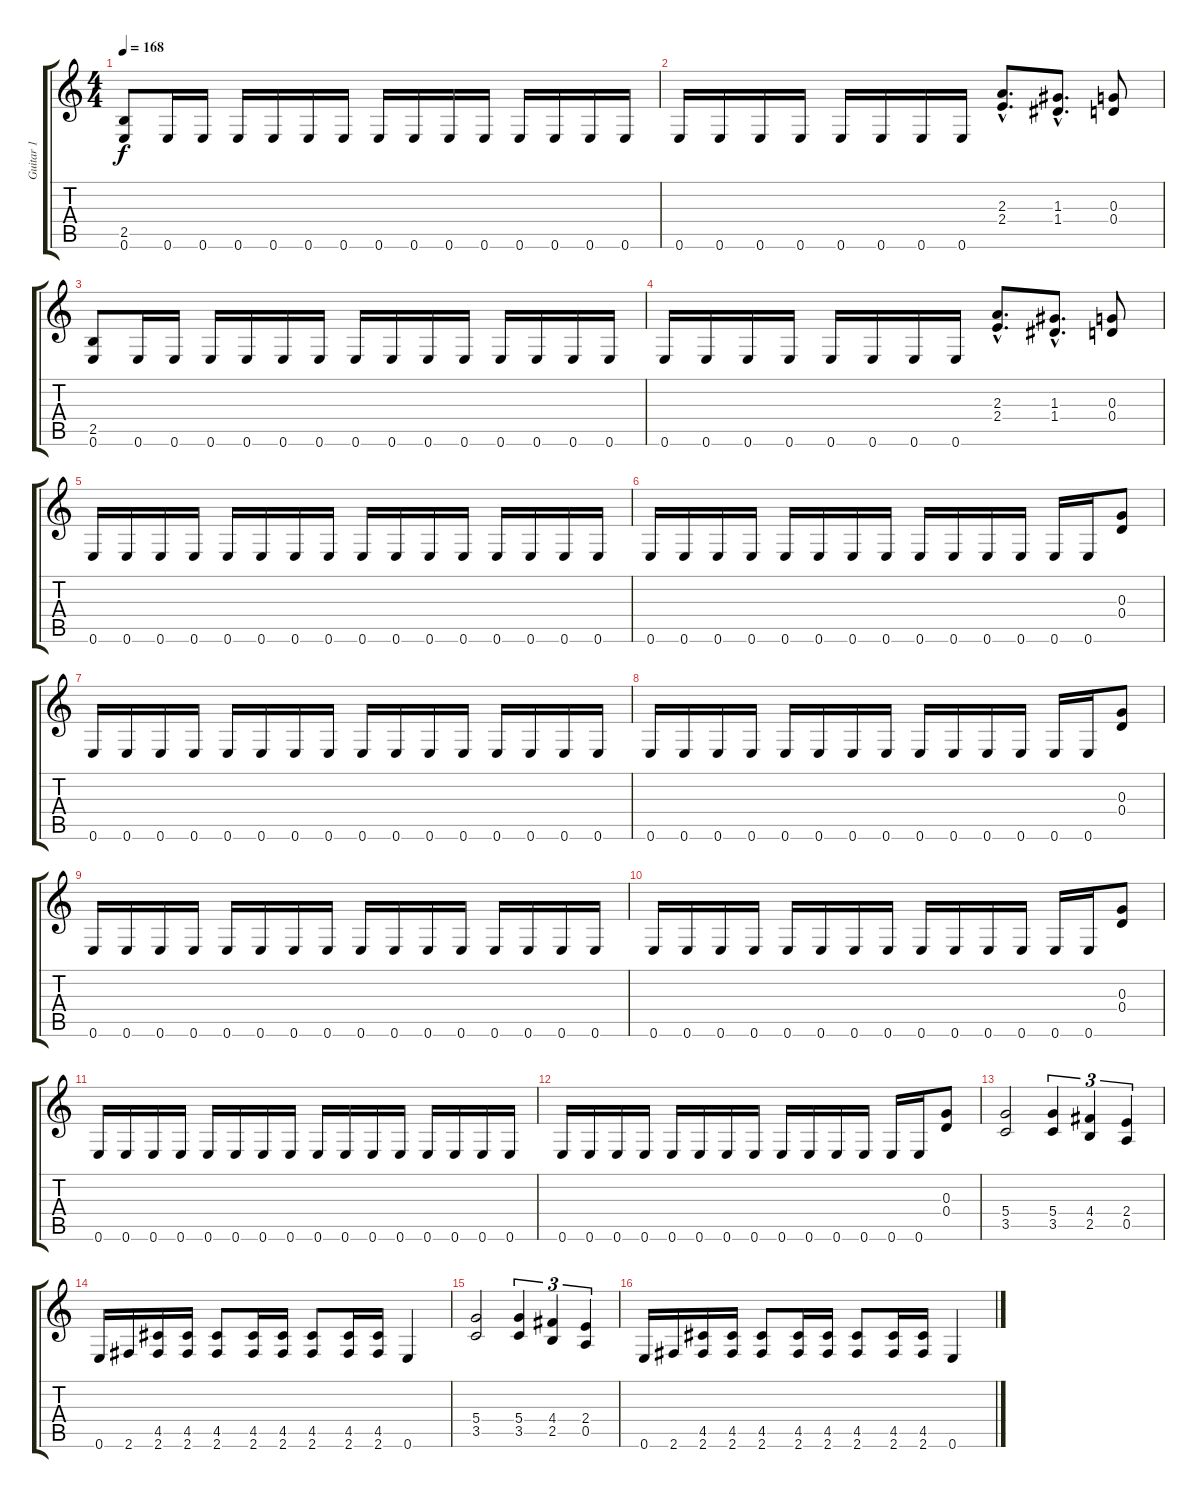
\track ("Guitar 1" "Guitar 1") {instrument overdrivenguitar}
\staff {score tabs}
\tuning (E4 B3 G3 D3 A2 E2) {hide}
\ts (4 4)
\tempo 168
\clef g2
\ks c
(2.5 0.6).8{dy f} 0.6.16 0.6.16 0.6.16 0.6.16 0.6.16 0.6.16 0.6.16 0.6.16 0.6.16 0.6.16 0.6.16 0.6.16 0.6.16 0.6.16 |
0.6.16 0.6.16 0.6.16 0.6.16 0.6.16 0.6.16 0.6.16 0.6.16 (2.3{hac} 2.4{hac}).8{d} (1.3{hac} 1.4{hac}).8{d} (0.3 0.4).8 |
(2.5 0.6).8 0.6.16 0.6.16 0.6.16 0.6.16 0.6.16 0.6.16 0.6.16 0.6.16 0.6.16 0.6.16 0.6.16 0.6.16 0.6.16 0.6.16 |
0.6.16 0.6.16 0.6.16 0.6.16 0.6.16 0.6.16 0.6.16 0.6.16 (2.3{hac} 2.4{hac}).8{d} (1.3{hac} 1.4{hac}).8{d} (0.3 0.4).8 |
0.6.16 0.6.16 0.6.16 0.6.16 0.6.16 0.6.16 0.6.16 0.6.16 0.6.16 0.6.16 0.6.16 0.6.16 0.6.16 0.6.16 0.6.16 0.6.16 |
0.6.16 0.6.16 0.6.16 0.6.16 0.6.16 0.6.16 0.6.16 0.6.16 0.6.16 0.6.16 0.6.16 0.6.16 0.6.16 0.6.16 (0.3 0.4).8 |
0.6.16 0.6.16 0.6.16 0.6.16 0.6.16 0.6.16 0.6.16 0.6.16 0.6.16 0.6.16 0.6.16 0.6.16 0.6.16 0.6.16 0.6.16 0.6.16 |
0.6.16 0.6.16 0.6.16 0.6.16 0.6.16 0.6.16 0.6.16 0.6.16 0.6.16 0.6.16 0.6.16 0.6.16 0.6.16 0.6.16 (0.3 0.4).8 |
0.6.16 0.6.16 0.6.16 0.6.16 0.6.16 0.6.16 0.6.16 0.6.16 0.6.16 0.6.16 0.6.16 0.6.16 0.6.16 0.6.16 0.6.16 0.6.16 |
0.6.16 0.6.16 0.6.16 0.6.16 0.6.16 0.6.16 0.6.16 0.6.16 0.6.16 0.6.16 0.6.16 0.6.16 0.6.16 0.6.16 (0.3 0.4).8 |
0.6.16 0.6.16 0.6.16 0.6.16 0.6.16 0.6.16 0.6.16 0.6.16 0.6.16 0.6.16 0.6.16 0.6.16 0.6.16 0.6.16 0.6.16 0.6.16 |
0.6.16 0.6.16 0.6.16 0.6.16 0.6.16 0.6.16 0.6.16 0.6.16 0.6.16 0.6.16 0.6.16 0.6.16 0.6.16 0.6.16 (0.3 0.4).8 |
(5.4 3.5).2 (5.4 3.5).4{tu (3 2)} (4.4 2.5).4{tu (3 2)} (2.4 0.5).4{tu (3 2)} |
0.6.16 2.6.16 (4.5 2.6).16 (4.5 2.6).16 (4.5 2.6).8 (4.5 2.6).16 (4.5 2.6).16 (4.5 2.6).8 (4.5 2.6).16 (4.5 2.6).16 0.6.4 |
(5.4 3.5).2 (5.4 3.5).4{tu (3 2)} (4.4 2.5).4{tu (3 2)} (2.4 0.5).4{tu (3 2)} |
0.6.16 2.6.16 (4.5 2.6).16 (4.5 2.6).16 (4.5 2.6).8 (4.5 2.6).16 (4.5 2.6).16 (4.5 2.6).8 (4.5 2.6).16 (4.5 2.6).16 0.6.4
